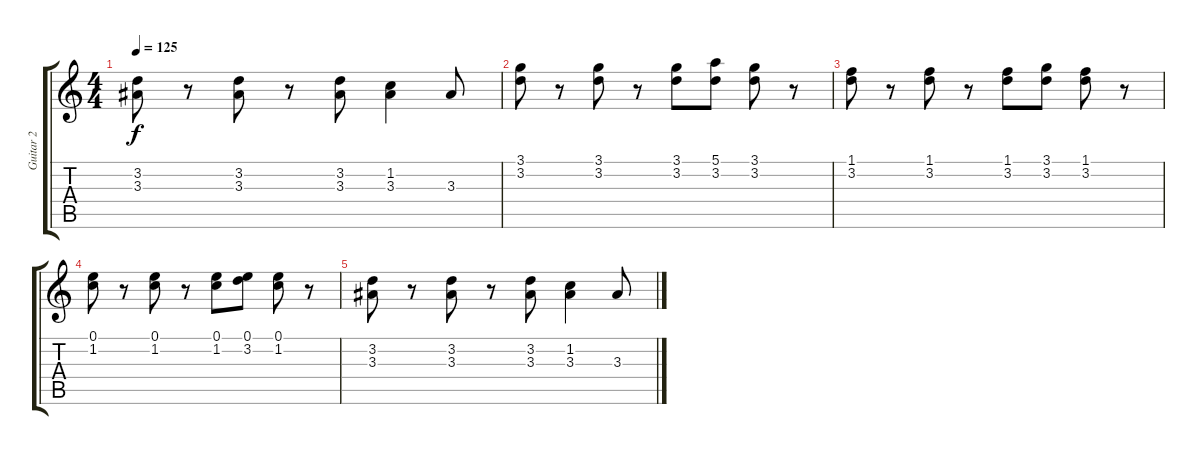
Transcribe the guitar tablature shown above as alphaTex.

\track ("Guitar 2" "Guitar 2") {instrument electricguitarclean}
\staff {score tabs}
\tuning (E4 B3 G3 D3 A2 E2) {hide}
\ts (4 4)
\tempo 125
\clef g2
\ks c
(3.2 3.3).8{dy f} r.8 (3.2 3.3).8 r.8 (3.2 3.3).8 (1.2 3.3).4 3.3.8 |
(3.1 3.2).8 r.8 (3.1 3.2).8 r.8 (3.1 3.2).8 (5.1 3.2).8 (3.1 3.2).8 r.8 |
(1.1 3.2).8 r.8 (1.1 3.2).8 r.8 (1.1 3.2).8 (3.1 3.2).8 (1.1 3.2).8 r.8 |
(0.1 1.2).8 r.8 (0.1 1.2).8 r.8 (0.1 1.2).8 (0.1 3.2).8 (0.1 1.2).8 r.8 |
(3.2 3.3).8 r.8 (3.2 3.3).8 r.8 (3.2 3.3).8 (1.2 3.3).4 3.3.8
